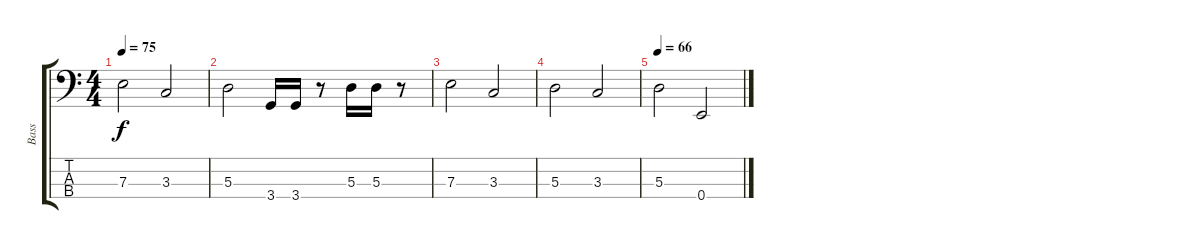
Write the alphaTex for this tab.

\track ("Bass" "Bass") {instrument electricbassfinger}
\staff {score tabs}
\tuning (G2 D2 A1 E1) {hide}
\ts (4 4)
\tempo 75
\clef f4
\ks c
7.3.2{dy f} 3.3.2 |
5.3.2 3.4.16 3.4.16 r.8 5.3.16 5.3.16 r.8 |
7.3.2 3.3.2 |
5.3.2 3.3.2 |
\tempo 66
5.3.2 0.4.2
